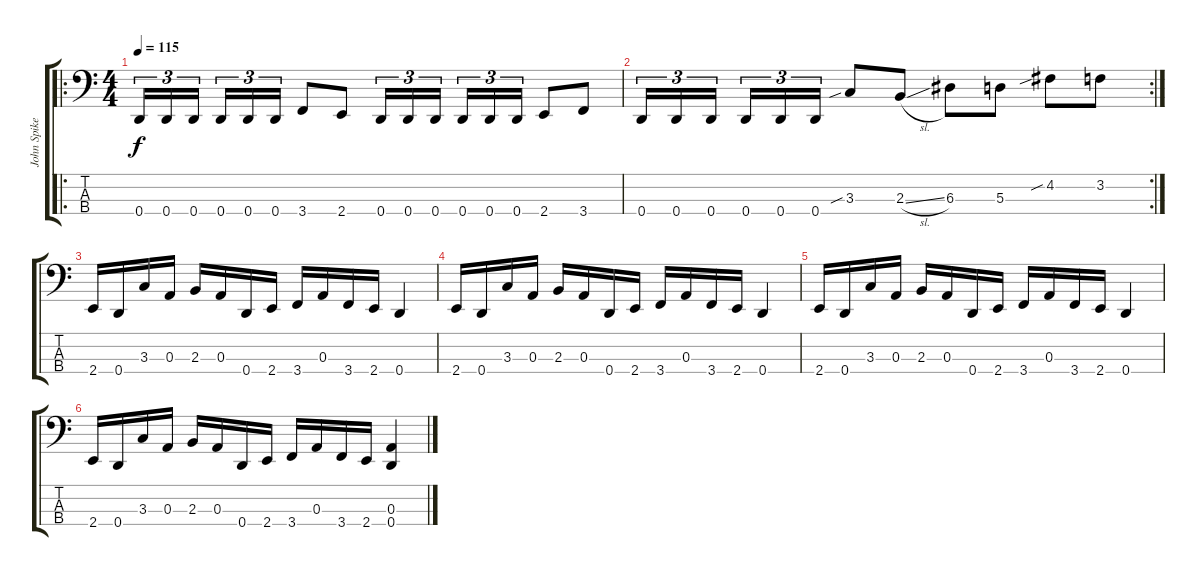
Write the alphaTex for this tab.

\track ("John Spiker" "John Spike") {instrument electricbassfinger}
\staff {score tabs}
\tuning (G2 D2 A1 D1) {hide}
\ro
\ts (4 4)
\tempo 115
\clef f4
\ks c
0.4.16{tu (3 2) dy f} 0.4.16{tu (3 2)} 0.4.16{tu (3 2) beam splitsecondary} 0.4.16{tu (3 2)} 0.4.16{tu (3 2)} 0.4.16{tu (3 2)} 3.4.8 2.4.8 0.4.16{tu (3 2)} 0.4.16{tu (3 2)} 0.4.16{tu (3 2) beam splitsecondary} 0.4.16{tu (3 2)} 0.4.16{tu (3 2)} 0.4.16{tu (3 2)} 2.4.8 3.4.8 |
\rc 2
0.4.16{tu (3 2)} 0.4.16{tu (3 2)} 0.4.16{tu (3 2) beam splitsecondary} 0.4.16{tu (3 2)} 0.4.16{tu (3 2)} 0.4.16{tu (3 2)} 3.3{sib}.8 2.3{sl}.8 6.3.8 5.3.8 4.2{sib}.8 3.2.8 |
2.4.16 0.4.16 3.3.16 0.3.16 2.3.16 0.3.16 0.4.16 2.4.16 3.4.16 0.3.16 3.4.16 2.4.16 0.4.4 |
2.4.16 0.4.16 3.3.16 0.3.16 2.3.16 0.3.16 0.4.16 2.4.16 3.4.16 0.3.16 3.4.16 2.4.16 0.4.4 |
2.4.16 0.4.16 3.3.16 0.3.16 2.3.16 0.3.16 0.4.16 2.4.16 3.4.16 0.3.16 3.4.16 2.4.16 0.4.4 |
2.4.16 0.4.16 3.3.16 0.3.16 2.3.16 0.3.16 0.4.16 2.4.16 3.4.16 0.3.16 3.4.16 2.4.16 (0.3 0.4).4
